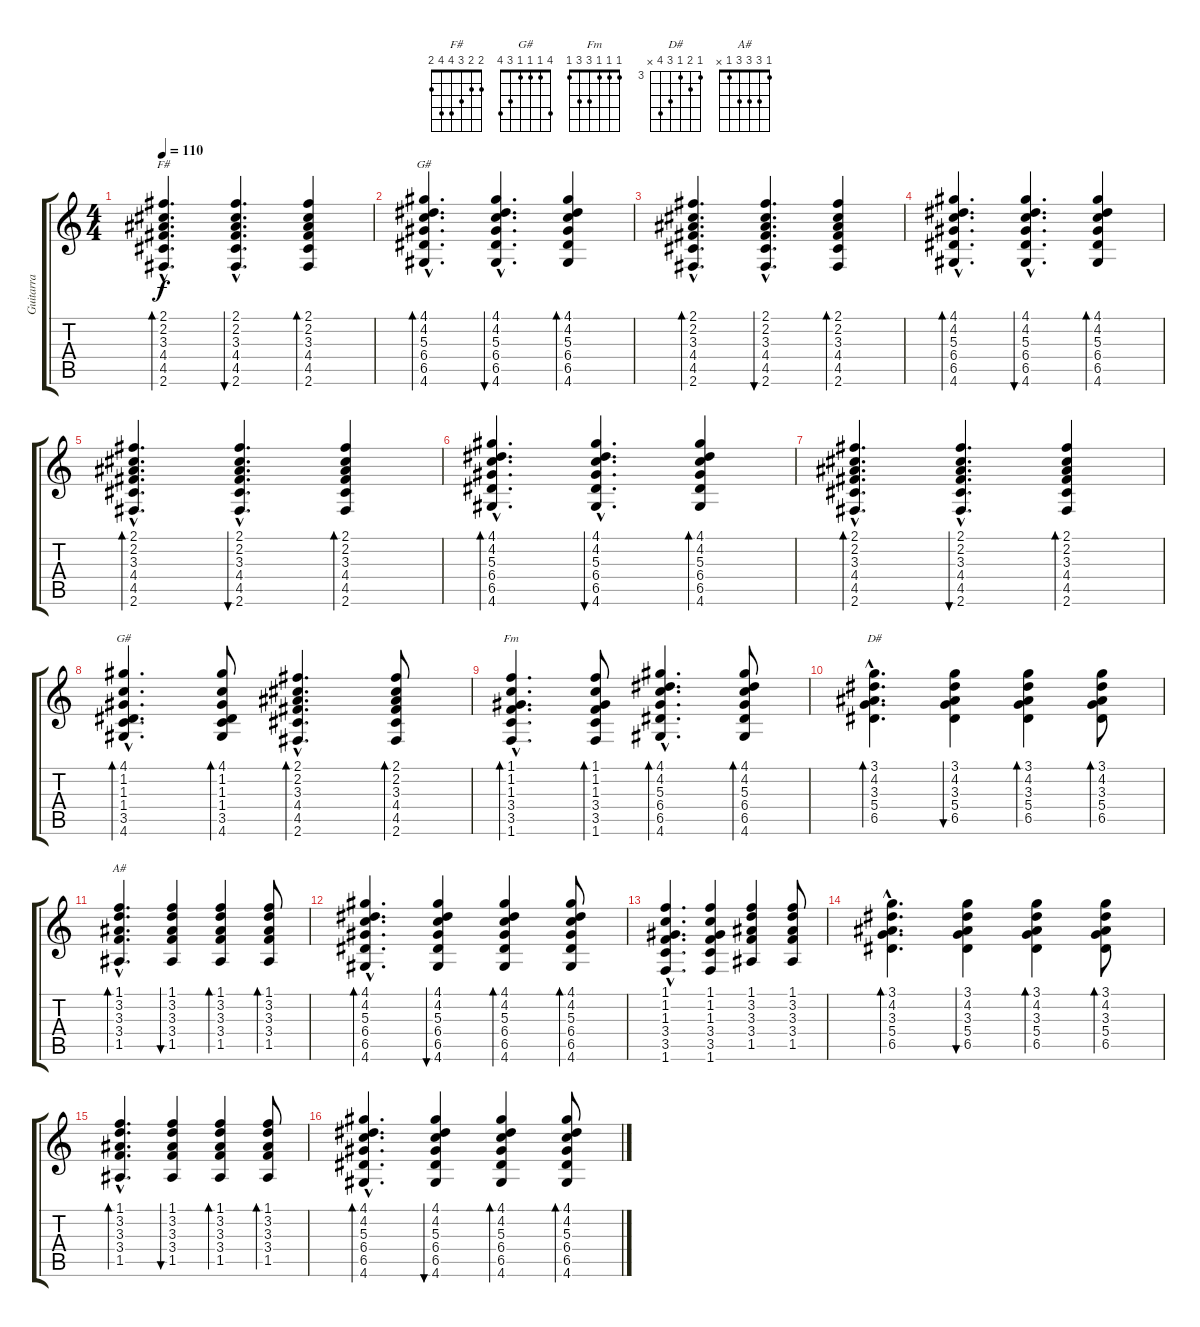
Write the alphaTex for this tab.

\track ("Guitarra" "Guitarra") {instrument acousticguitarsteel}
\staff {score tabs}
\tuning (E4 B3 G3 D3 A2 E2) {hide}
\chord ("F#" 2 2 3 4 4 2)
\chord ("G#" 4 4 5 6 6 4) {firstfret 4}
\chord ("G#" 4 1 1 1 3 4)
\chord ("Fm" 1 1 1 3 3 1)
\chord ("D#" 3 4 3 5 6 x) {firstfret 3}
\chord ("A#" 1 3 3 3 1 x)
\ts (4 4)
\tempo 110
\clef g2
\ks c
(2.1{hac} 2.2{hac} 3.3{hac} 4.4{hac} 4.5{hac} 2.6{hac}).4{d bd 60 ch "F#" dy f} (2.1{hac} 2.2{hac} 3.3{hac} 4.4{hac} 4.5{hac} 2.6{hac}).4{d bu 60} (2.1 2.2 3.3 4.4 4.5 2.6).4{bd 60} |
(4.1{hac} 4.2{hac} 5.3{hac} 6.4{hac} 6.5{hac} 4.6{hac}).4{d bd 60 ch "G#"} (4.1{hac} 4.2{hac} 5.3{hac} 6.4{hac} 6.5{hac} 4.6{hac}).4{d bu 60} (4.1 4.2 5.3 6.4 6.5 4.6).4{bd 60} |
(2.1{hac} 2.2{hac} 3.3{hac} 4.4{hac} 4.5{hac} 2.6{hac}).4{d bd 60} (2.1{hac} 2.2{hac} 3.3{hac} 4.4{hac} 4.5{hac} 2.6{hac}).4{d bu 60} (2.1 2.2 3.3 4.4 4.5 2.6).4{bd 60} |
(4.1{hac} 4.2{hac} 5.3{hac} 6.4{hac} 6.5{hac} 4.6{hac}).4{d bd 60} (4.1{hac} 4.2{hac} 5.3{hac} 6.4{hac} 6.5{hac} 4.6{hac}).4{d bu 60} (4.1 4.2 5.3 6.4 6.5 4.6).4{bd 60} |
(2.1{hac} 2.2{hac} 3.3{hac} 4.4{hac} 4.5{hac} 2.6{hac}).4{d bd 60} (2.1{hac} 2.2{hac} 3.3{hac} 4.4{hac} 4.5{hac} 2.6{hac}).4{d bu 60} (2.1 2.2 3.3 4.4 4.5 2.6).4{bd 60} |
(4.1{hac} 4.2{hac} 5.3{hac} 6.4{hac} 6.5{hac} 4.6{hac}).4{d bd 60} (4.1{hac} 4.2{hac} 5.3{hac} 6.4{hac} 6.5{hac} 4.6{hac}).4{d bu 60} (4.1 4.2 5.3 6.4 6.5 4.6).4{bd 60} |
(2.1{hac} 2.2{hac} 3.3{hac} 4.4{hac} 4.5{hac} 2.6{hac}).4{d bd 60} (2.1{hac} 2.2{hac} 3.3{hac} 4.4{hac} 4.5{hac} 2.6{hac}).4{d bu 60} (2.1 2.2 3.3 4.4 4.5 2.6).4{bd 60} |
(4.1{hac} 1.2{hac} 1.3{hac} 1.4{hac} 3.5{hac} 4.6{hac}).4{d bd 60 ch "G#"} (4.1 1.2 1.3 1.4 3.5 4.6).8{bd 60} (2.1{hac} 2.2{hac} 3.3{hac} 4.4{hac} 4.5{hac} 2.6{hac}).4{d bd 60} (2.1 2.2 3.3 4.4 4.5 2.6).8{bd 60} |
(1.1{hac} 1.2{hac} 1.3{hac} 3.4{hac} 3.5{hac} 1.6{hac}).4{d bd 60 ch "Fm"} (1.1 1.2 1.3 3.4 3.5 1.6).8{bd 60} (4.1{hac} 4.2{hac} 5.3{hac} 6.4{hac} 6.5{hac} 4.6{hac}).4{d bd 60} (4.1 4.2 5.3 6.4 6.5 4.6).8{bd 60} |
(3.1{hac} 4.2{hac} 3.3{hac} 5.4{hac} 6.5{hac}).4{d bd 120 ch "D#"} (3.1 4.2 3.3 5.4 6.5).4{bu 120} (3.1 4.2 3.3 5.4 6.5).4{bd 120} (3.1 4.2 3.3 5.4 6.5).8{bd 120} |
(1.1{hac} 3.2{hac} 3.3{hac} 3.4{hac} 1.5{hac}).4{d bd 120 ch "A#"} (1.1 3.2 3.3 3.4 1.5).4{bu 120} (1.1 3.2 3.3 3.4 1.5).4{bd 120} (1.1 3.2 3.3 3.4 1.5).8{bd 120} |
(4.1{hac} 4.2{hac} 5.3{hac} 6.4{hac} 6.5{hac} 4.6{hac}).4{d bd 120} (4.1 4.2 5.3 6.4 6.5 4.6).4{bu 120} (4.1 4.2 5.3 6.4 6.5 4.6).4{bd 120} (4.1 4.2 5.3 6.4 6.5 4.6).8{bd 120} |
(1.1{hac} 1.2{hac} 1.3{hac} 3.4{hac} 3.5{hac} 1.6{hac}).4{d} (1.1 1.2 1.3 3.4 3.5 1.6).4 (1.1 3.2 3.3 3.4 1.5).4 (1.1 3.2 3.3 3.4 1.5).8 |
(3.1{hac} 4.2{hac} 3.3{hac} 5.4{hac} 6.5{hac}).4{d bd 120} (3.1 4.2 3.3 5.4 6.5).4{bu 120} (3.1 4.2 3.3 5.4 6.5).4{bd 120} (3.1 4.2 3.3 5.4 6.5).8{bd 120} |
(1.1{hac} 3.2{hac} 3.3{hac} 3.4{hac} 1.5{hac}).4{d bd 120} (1.1 3.2 3.3 3.4 1.5).4{bu 120} (1.1 3.2 3.3 3.4 1.5).4{bd 120} (1.1 3.2 3.3 3.4 1.5).8{bd 120} |
(4.1{hac} 4.2{hac} 5.3{hac} 6.4{hac} 6.5{hac} 4.6{hac}).4{d bd 120} (4.1 4.2 5.3 6.4 6.5 4.6).4{bu 120} (4.1 4.2 5.3 6.4 6.5 4.6).4{bd 120} (4.1 4.2 5.3 6.4 6.5 4.6).8{bd 120}
